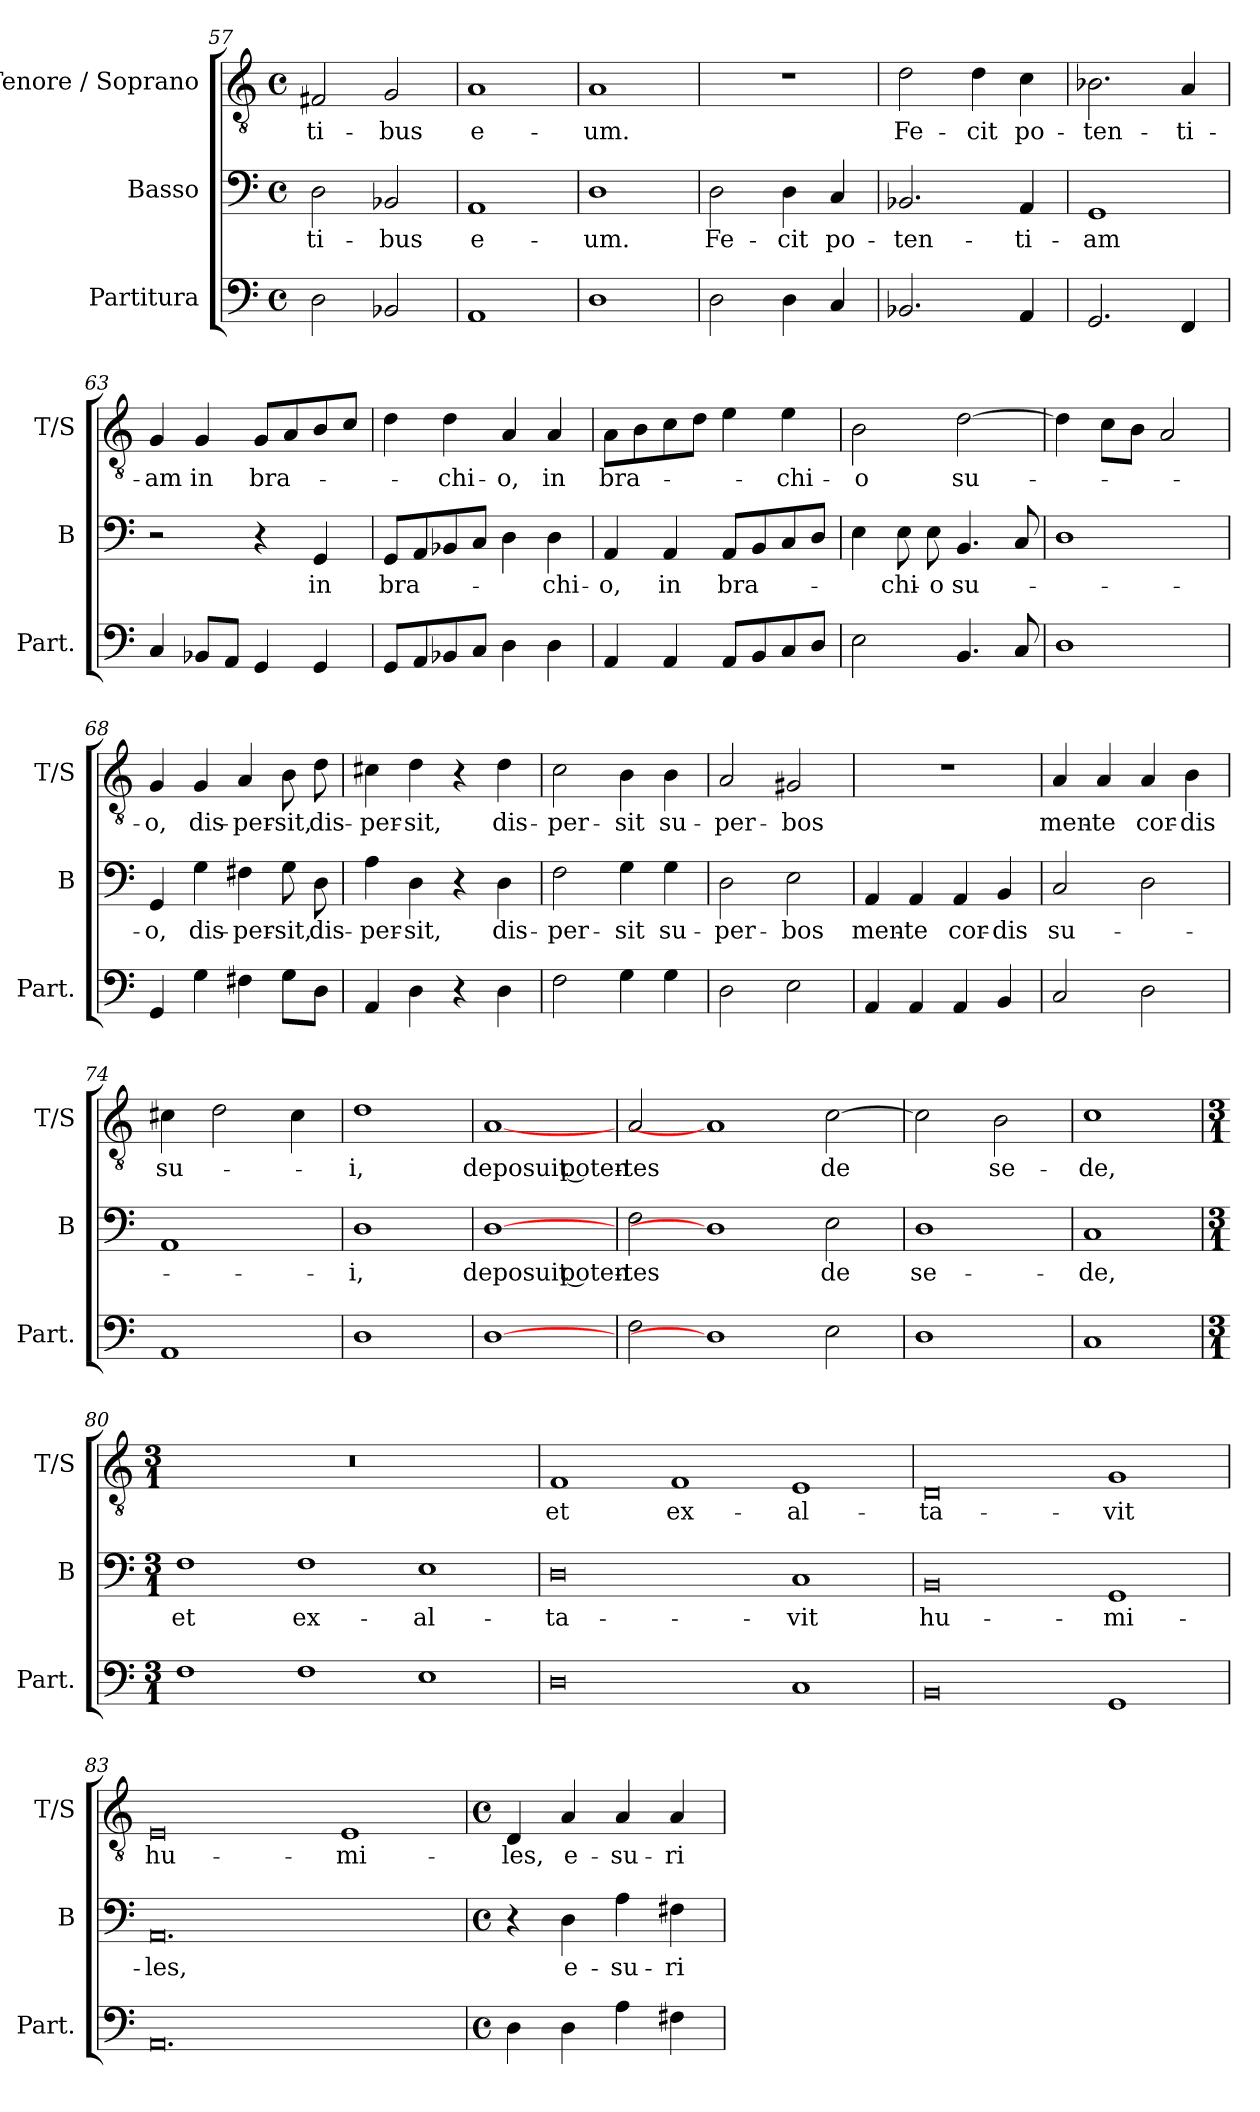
**kern	**kern	**text	**kern	**text
*part3	*part2	*part2	*part1	*part1
*staff3	*staff2	*staff2	*staff1	*staff1
*I"Partitura	*I"Basso	*	*I"Tenore / Soprano	*
*I'Part.	*I'B	*	*I'T/S	*
*clefF4	*clefF4	*	*clefGv2	*
*k[]	*k[]	*	*k[]	*
*M4/4	*M4/4	*	*M4/4	*
*met(c)	*met(c)	*	*met(c)	*
=57	=57	=57	=57	=57
2D\	2D\	-ti-	2F#X/	-ti-
2BB-X>/	2BB-X/	-bus	2G/	-bus
=58	=58	=58	=58	=58
1AA	1AA	e-	1A	e-
=59	=59	=59	=59	=59
1D	1D	-um.	1A	-um.
=60	=60	=60	=60	=60
2D\	2D\	Fe-	1r	.
4D\	4D\	-cit	.	.
4C/	4C/	po-	.	.
=61	=61	=61	=61	=61
2.BB-X>/	2.BB-X/	-ten-	2d\	Fe-
.	.	.	4d\	-cit
4AA/	4AA/	-ti-	4c\	po-
=62	=62	=62	=62	=62
2.GG/	1GG	-am	2.B-X\	-ten-
4FF/	.	.	4A/	-ti-
=63	=63	=63	=63	=63
4C/	2r	.	4G/	-am
8BB-X>/L	.	.	4G/	in
8AA/J	.	.	.	.
4GG/	4r	.	8G/L	bra-
.	.	.	8A/	.
4GG/	4GG/	in	8B/	.
.	.	.	8c/J	.
=64	=64	=64	=64	=64
8GG/L	8GG/L	bra-	4d\	.
8AA/	8AA/	.	.	.
8BB-X/	8BB-X/	.	4d\	-chi-
8C/J	8C/J	.	.	.
4D\	4D\	.	4A/	-o,
4D\	4D\	-chi-	4A/	in
=65	=65	=65	=65	=65
4AA/	4AA/	-o,	8A\L	bra-
.	.	.	8B\	.
4AA/	4AA/	in	8c\	.
.	.	.	8d\J	.
8AA/L	8AA/L	bra-	4e\	.
8BB/	8BB/	.	.	.
8C/	8C/	.	4e\	-chi-
8D/J	8D/J	.	.	.
=66	=66	=66	=66	=66
2E\	4E\	.	2B\	-o
.	8E\	-chi-	.	.
.	8E\	-o	.	.
4.BB/	4.BB/	su-	[2d\	su-
8C/	8C/	.	.	.
=67	=67	=67	=67	=67
1D	1D	.	4d\]	.
.	.	.	8c\L	.
.	.	.	8B\J	.
.	.	.	2A/	.
=68	=68	=68	=68	=68
4GG/	4GG/	-o,	4G/	-o,
4G\	4G\	dis-	4G/	dis-
4F#X\	4F#X\	-per-	4A/	-per-
8G\L	8G\	-sit,	8B\	-sit,
8D\J	8D\	dis-	8d\	dis-
=69	=69	=69	=69	=69
4AA/	4A\	-per-	4c#X\	-per-
4D\	4D\	-sit,	4d\	-sit,
4r	4r	.	4r	.
4D\	4D\	dis-	4d\	dis-
=70	=70	=70	=70	=70
2F\	2F\	-per-	2c\	-per-
4G\	4G\	-sit	4B\	-sit
4G\	4G\	su-	4B\	su-
=71	=71	=71	=71	=71
2D\	2D\	-per-	2A/	-per-
2E\	2E\	-bos	2G#X/	-bos
=72	=72	=72	=72	=72
4AA/	4AA/	men-	1r	.
4AA/	4AA/	-te	.	.
4AA/	4AA/	cor-	.	.
4BB/	4BB/	-dis	.	.
=73	=73	=73	=73	=73
2C>/	2C/	su-	4A/	men-
.	.	.	4A/	-te
2D\	2D\	.	4A/	cor-
.	.	.	4B\	-dis
=74	=74	=74	=74	=74
1AA	1AA	.	4c#X\	su-
.	.	.	2d\	.
.	.	.	4c#\	.
=75	=75	=75	=75	=75
1D	1D	-i,	1d	-i,
=76	=76	=76	=76	=76
[1D	[1D	deposuit poten-	[1A	deposuit poten-
=77	=77	=77	=77	=77
2F\	2F\	-tes	2A/	-tes
1D]	1D]	.	1A]	.
2E>\	2E\	de	[2c\	de
=78	=78	=78	=78	=78
1D	1D	se-	2c\]	.
.	.	.	2B\	se-
=79	=79	=79	=79	=79
1C	1C	-de,	1c	-de,
=80	=80	=80	=80	=80
*M3/1	*M3/1	*	*M3/1	*
*	*	*	*MM480	*
1F	1F	et	0.r	.
1F	1F	ex-	.	.
1E	1E	-al-	.	.
=81	=81	=81	=81	=81
0D	0D	-ta-	1F	et
.	.	.	1F	ex-
1C	1C	-vit	1E	-al-
=82	=82	=82	=82	=82
0BB	0BB	hu-	0D	-ta-
1GG	1GG	-mi-	1G	-vit
=83	=83	=83	=83	=83
0.AA	0.AA	-les,	0E	hu-
.	.	.	1E	-mi-
=84	=84	=84	=84	=84
*M4/4	*M4/4	*	*M4/4	*
*met(c)	*met(c)	*	*met(c)	*
*	*	*	*MM120	*
4D\	4r	.	4D/	-les,
4D\	4D\	e-	4A/	e-
4A\	4A\	-su-	4A/	-su-
4F#X\	4F#X\	-ri-	4A/	-ri-
=	=	=	=	=
*-	*-	*-	*-	*-
